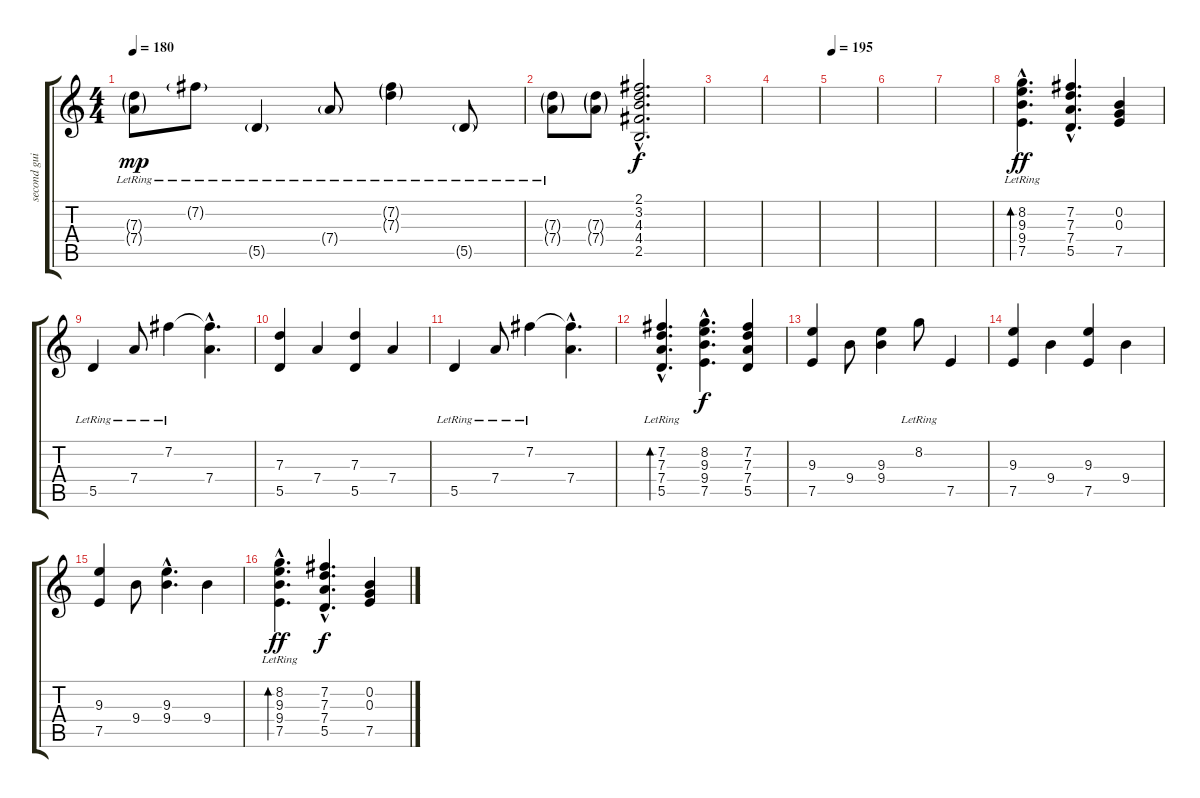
\track ("second guitarist" "second gui") {instrument acousticguitarnylon}
\staff {score tabs}
\tuning (E4 B3 G3 D3 A2 E2) {hide}
\ts (4 4)
\tempo 180
\clef g2
\ks c
(7.3{g lr} 7.4{g lr}).8{dy mp} 7.2{g lr}.8 5.5{g lr}.4 7.4{g lr}.8 (7.2{g lr} 7.3{g}).4 5.5{g lr}.8 |
(7.3{g lr} 7.4{g lr}).8 (7.3{g} 7.4{g}).8 (2.1{hac} 3.2{hac} 4.3{hac} 4.4{hac} 2.5{hac}).2{d dy f} |
|
|
\tempo 195
|
|
|
(8.2{hac lr} 9.3{hac lr} 9.4{hac} 7.5{hac}).4{d bd 240 dy ff} (7.2{hac} 7.3{hac} 7.4{hac} 5.5{hac}).4{d} (0.2 0.3 7.5).4 |
5.5{lr}.4 7.4{lr}.8 7.2{lr}.4 (7.2{hac t} 7.4{hac}).4{d} |
(7.3 5.5).4 7.4.4 (7.3 5.5).4 7.4.4 |
5.5{lr}.4 7.4{lr}.8 7.2{lr}.4 (7.2{hac t} 7.4{hac}).4{d} |
(7.2{hac lr} 7.3{hac lr} 7.4{hac lr} 5.5{hac lr}).4{d bd 240} (8.2{hac} 9.3{hac} 9.4{hac} 7.5{hac}).4{d dy f} (7.2 7.3 7.4 5.5).4 |
(9.3 7.5).4 9.4.8 (9.3 9.4).4 8.2{lr}.8 7.5.4 |
(9.3 7.5).4 9.4.4 (9.3 7.5).4 9.4.4 |
(9.3 7.5).4 9.4.8 (9.3{hac} 9.4{hac}).4{d} 9.4.4 |
(8.2{hac lr} 9.3{hac lr} 9.4{hac lr} 7.5{hac lr}).4{d bd 240 dy ff} (7.2{hac} 7.3{hac} 7.4{hac} 5.5{hac}).4{d dy f} (0.2 0.3 7.5).4
